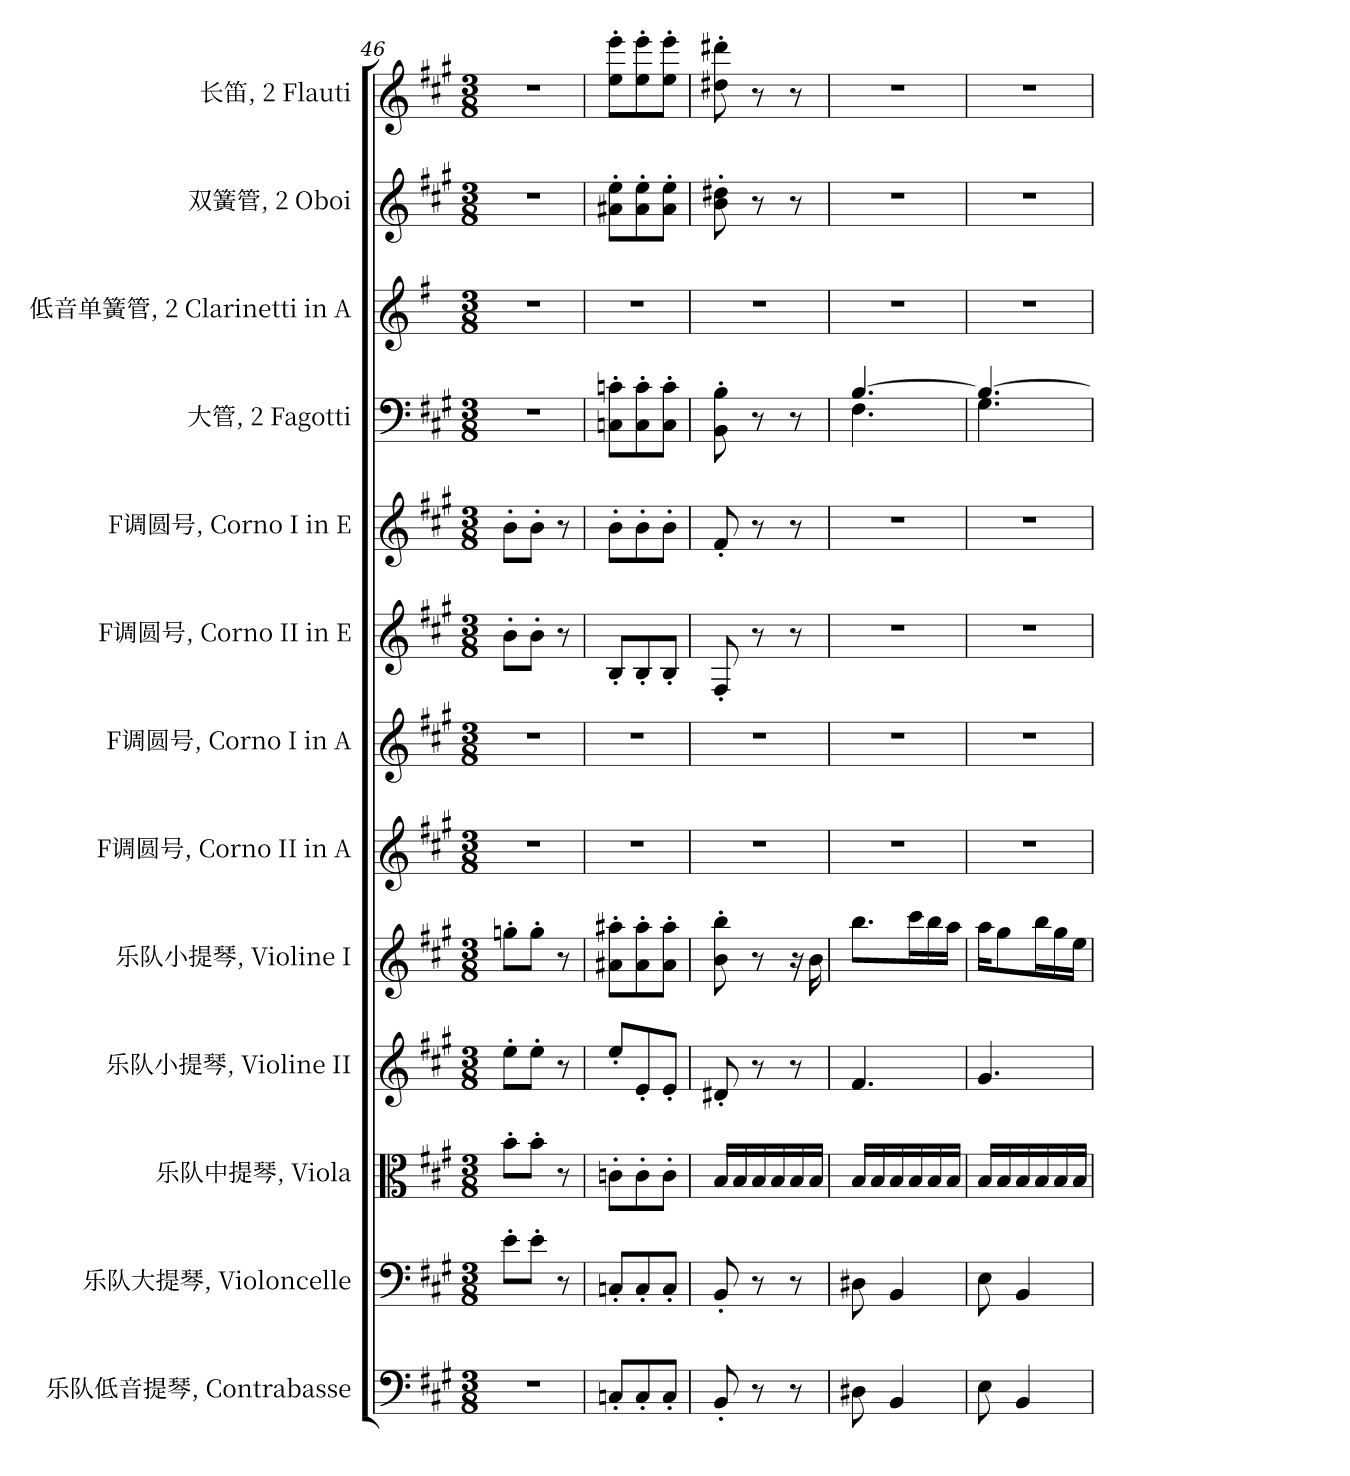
**kern	**kern	**kern	**kern	**kern	**kern	**kern	**kern	**kern	**kern	**kern	**kern	**kern
*part13	*part12	*part11	*part10	*part9	*part8	*part7	*part6	*part5	*part4	*part3	*part2	*part1
*staff13	*staff12	*staff11	*staff10	*staff9	*staff8	*staff7	*staff6	*staff5	*staff4	*staff3	*staff2	*staff1
*I"乐队低音提琴, Contrabasse	*I"乐队大提琴, Violoncelle	*I"乐队中提琴, Viola	*I"乐队小提琴, Violine II	*I"乐队小提琴, Violine I	*I"F调圆号, Corno II in A	*I"F调圆号, Corno I in A	*I"F调圆号, Corno II in E	*I"F调圆号, Corno I in E	*I"大管, 2 Fagotti	*I"低音单簧管, 2 Clarinetti in A	*I"双簧管, 2 Oboi	*I"长笛, 2 Flauti
*I'Cbs.	*	*	*	*	*	*	*	*	*	*	*I'Ob.	*I'Fl.
*clefF4	*clefF4	*clefC3	*clefG2	*clefG2	*clefG2	*clefG2	*clefG2	*clefG2	*clefF4	*clefG2	*clefG2	*clefG2
*ITrd7c12	*	*	*	*	*ITrd4c7	*ITrd4c7	*ITrd4c7	*ITrd4c7	*	*ITrd8c14	*	*
*k[f#c#g#]	*k[f#c#g#]	*k[f#c#g#]	*k[f#c#g#]	*k[f#c#g#]	*k[f#c#]	*k[f#c#]	*k[f#c#]	*k[f#c#]	*k[f#c#g#]	*k[f#]	*k[f#c#g#]	*k[f#c#g#]
*M3/8	*M3/8	*M3/8	*M3/8	*M3/8	*M3/8	*M3/8	*M3/8	*M3/8	*M3/8	*M3/8	*M3/8	*M3/8
*MM38	*MM38	*MM38	*MM38	*MM38	*MM38	*MM38	*MM38	*MM38	*MM38	*MM38	*MM38	*MM38
=46	=46	=46	=46	=46	=46	=46	=46	=46	=46	=46	=46	=46
4.r	8e'\L	8b'\L	8ee'\L	8ggn'\L	4.r	4.r	8e'\L	8e'\L	4.r	4.r	4.r	4.r
.	8e'\J	8b'\J	8ee'\J	8gg'\J	.	.	8e'\J	8e'\J	.	.	.	.
.	8r	8r	8r	8r	.	.	8r	8r	.	.	.	.
=47	=47	=47	=47	=47	=47	=47	=47	=47	=47	=47	=47	=47
*	*	*	*	*	*	*	*	*	*	*	*	*MM38
8CCn'/L	8Cn'/L	8cn'\L	8ee'/L	8a#X\' 8aa#X\'L	4.r	4.r	8E'/L	8e'\L	8Cn\' 8cn\'L	4.r	8a#X\' 8ee\'L	8ee\' 8eee\'L
*	*	*	*	*	*	*	*	*	*	*	*	*MM40
8CC'/	8C'/	8c'\	8e'/	8a#\' 8aa#\'	.	.	8E'/	8e'\	8C\' 8c\'	.	8a#\' 8ee\'	8ee\' 8eee\'
8CC'/J	8C'/J	8c'\J	8e'/J	8a#\' 8aa#\'J	.	.	8E'/J	8e'\J	8C\' 8c\'J	.	8a#\' 8ee\'J	8ee\' 8eee\'J
=48	=48	=48	=48	=48	=48	=48	=48	=48	=48	=48	=48	=48
*	*	*	*	*	*	*	*	*	*	*	*	*MM38
8BBB'/	8BB'/	16B/LL	8d#X'/	8b\' 8bb\'	4.r	4.r	8BB'/	8B'/	8BB\' 8B\'	4.r	8b\' 8dd#X\'	8dd#X\' 8ddd#X\'
.	.	16B/	.	.	.	.	.	.	.	.	.	.
*	*	*	*	*	*	*	*	*	*	*	*	*MM40
8r	8r	16B/	8r	8r	.	.	8r	8r	8r	.	8r	8r
.	.	16B/	.	.	.	.	.	.	.	.	.	.
*	*	*	*	*	*	*	*	*	*	*	*	*MM38
8r	8r	16B/	8r	16r	.	.	8r	8r	8r	.	8r	8r
.	.	16B/JJ	.	16b\	.	.	.	.	.	.	.	.
=49	=49	=49	=49	=49	=49	=49	=49	=49	=49	=49	=49	=49
*	*	*	*	*	*	*	*	*	*	*	*	*MM38
*	*	*	*	*	*	*	*	*	*^	*	*	*
8DD#X\	8D#X\	16B/LL	4.f#/	8.bb\L	4.r	4.r	4.r	4.r	[4.B/	4.F#\	4.r	4.r	4.r
.	.	16B/	.	.	.	.	.	.	.	.	.	.	.
4BBB/	4BB/	16B/	.	.	.	.	.	.	.	.	.	.	.
.	.	16B/	.	16ccc#\L	.	.	.	.	.	.	.	.	.
.	.	16B/	.	16bb\	.	.	.	.	.	.	.	.	.
.	.	16B/JJ	.	16aa\JJ	.	.	.	.	.	.	.	.	.
=50	=50	=50	=50	=50	=50	=50	=50	=50	=50	=50	=50	=50	=50
*	*	*	*	*	*	*	*	*	*	*	*	*	*MM38
8EE\	8E\	16B/LL	4.g#/	16aa\KL	4.r	4.r	4.r	4.r	4.B/_	4.G#\	4.r	4.r	4.r
.	.	16B/	.	8gg#\	.	.	.	.	.	.	.	.	.
4BBB/	4BB/	16B/	.	.	.	.	.	.	.	.	.	.	.
.	.	16B/	.	16bb\L	.	.	.	.	.	.	.	.	.
.	.	16B/	.	16gg#\	.	.	.	.	.	.	.	.	.
.	.	16B/JJ	.	16ee\JJ	.	.	.	.	.	.	.	.	.
*	*	*	*	*	*	*	*	*	*v	*v	*	*	*
=	=	=	=	=	=	=	=	=	=	=	=	=
*-	*-	*-	*-	*-	*-	*-	*-	*-	*-	*-	*-	*-
